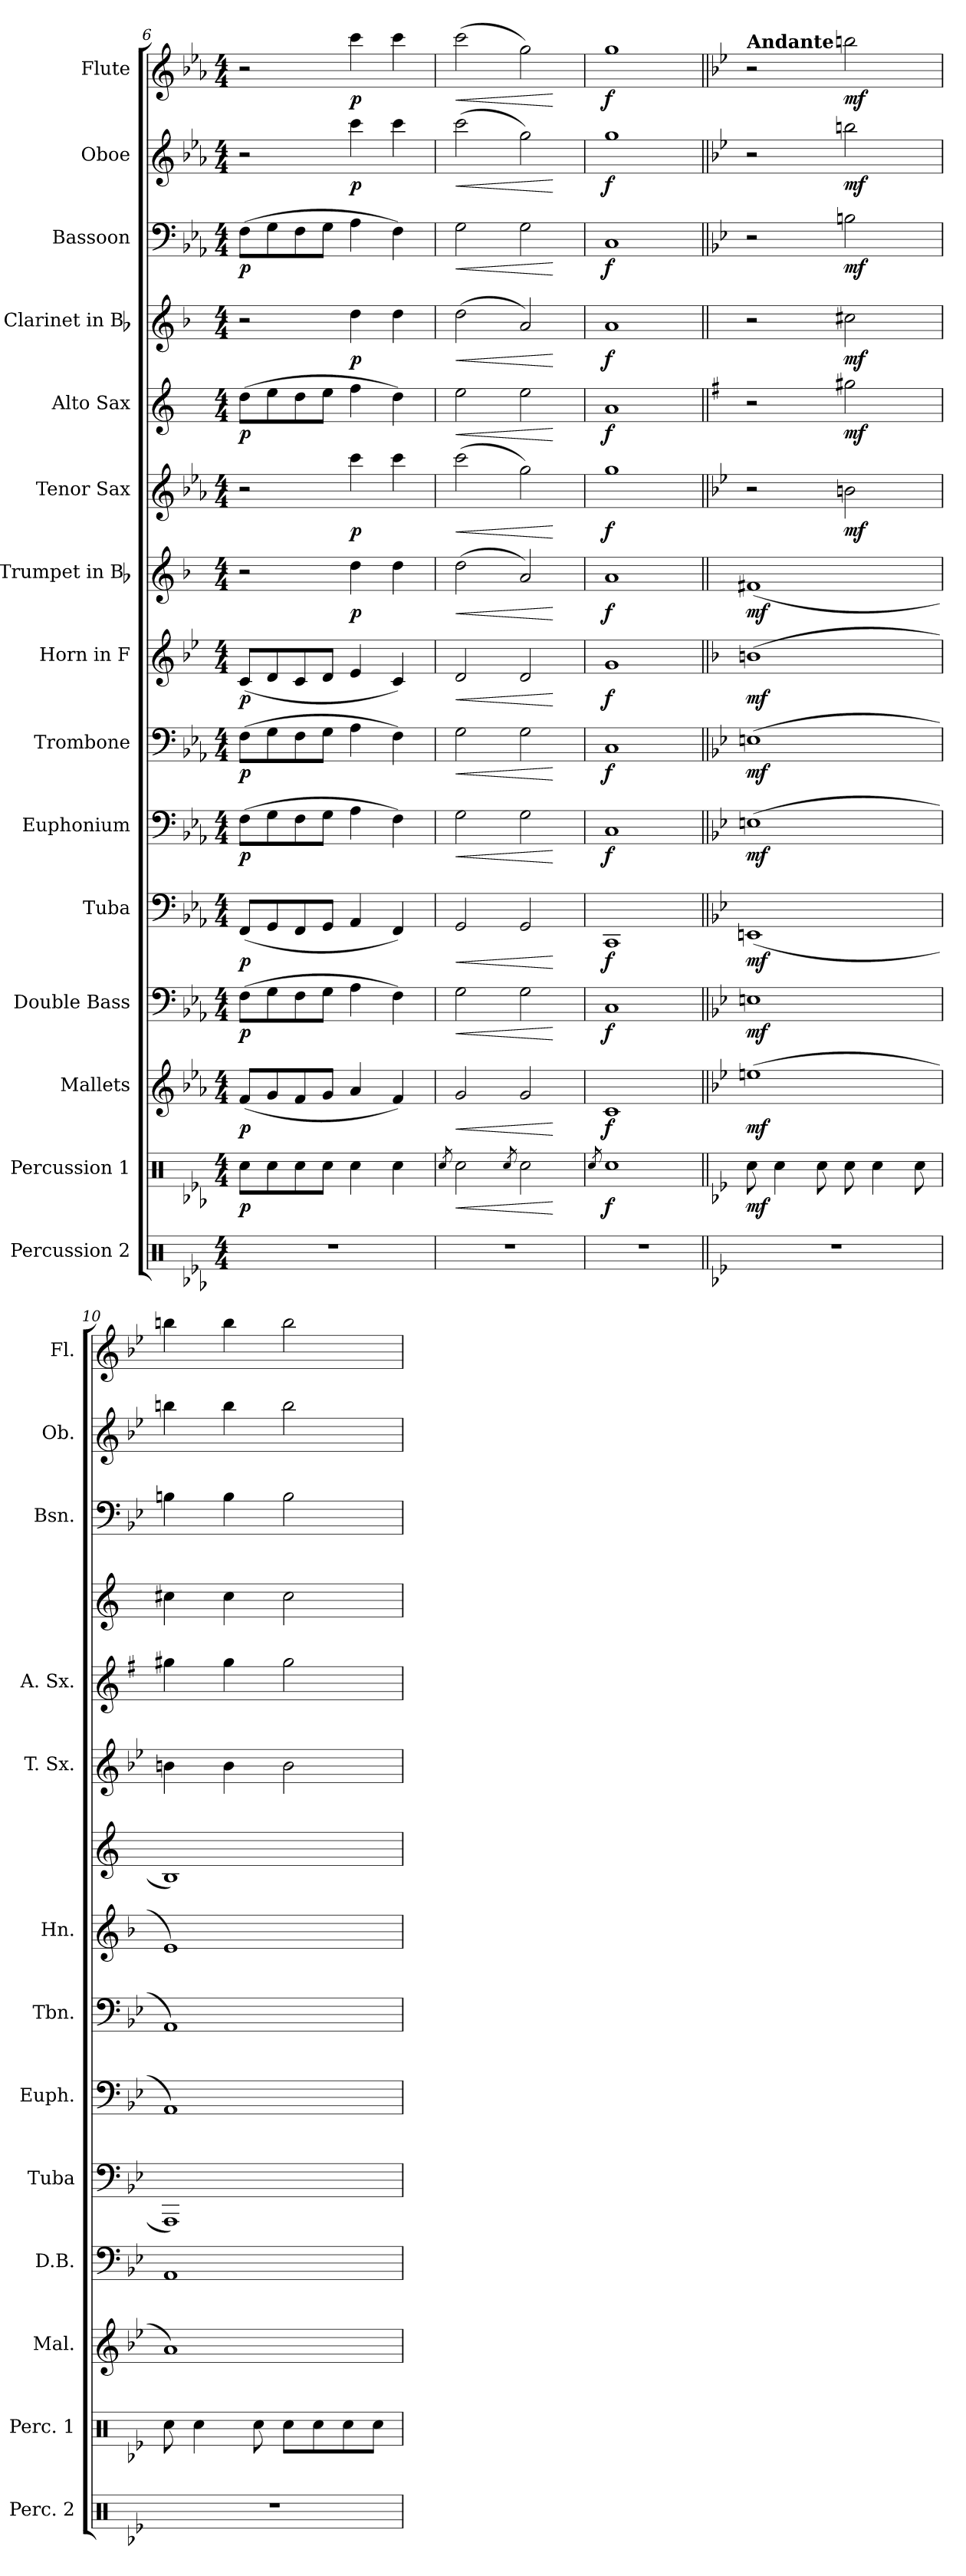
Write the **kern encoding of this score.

**kern	**kern	**dynam	**kern	**dynam	**kern	**dynam	**kern	**dynam	**kern	**dynam	**kern	**dynam	**kern	**dynam	**kern	**dynam	**kern	**dynam	**kern	**dynam	**kern	**dynam	**kern	**dynam	**kern	**dynam	**kern	**dynam
*part15	*part14	*part14	*part13	*part13	*part12	*part12	*part11	*part11	*part10	*part10	*part9	*part9	*part8	*part8	*part7	*part7	*part6	*part6	*part5	*part5	*part4	*part4	*part3	*part3	*part2	*part2	*part1	*part1
*staff15	*staff14	*staff14	*staff13	*staff13	*staff12	*staff12	*staff11	*staff11	*staff10	*staff10	*staff9	*staff9	*staff8	*staff8	*staff7	*staff7	*staff6	*staff6	*staff5	*staff5	*staff4	*staff4	*staff3	*staff3	*staff2	*staff2	*staff1	*staff1
*I"Percussion 2	*I"Percussion 1	*	*I"Mallets	*	*I"Double Bass	*	*I"Tuba	*	*I"Euphonium	*	*I"Trombone	*	*I"Horn in F	*	*I"Trumpet in Bb	*	*I"Tenor Sax	*	*I"Alto Sax	*	*I"Clarinet in Bb	*	*I"Bassoon	*	*I"Oboe	*	*I"Flute	*
*I'Perc. 2	*I'Perc. 1	*	*I'Mal.	*	*I'D.B.	*	*I'Tuba	*	*I'Euph.	*	*I'Tbn.	*	*I'Hn.	*	*	*	*I'T. Sx.	*	*I'A. Sx.	*	*	*	*I'Bsn.	*	*I'Ob.	*	*I'Fl.	*
*clefX	*clefX	*	*clefG2	*	*clefF4	*	*clefF4	*	*clefF4	*	*clefF4	*	*clefG2	*	*clefG2	*	*clefG2	*	*clefG2	*	*clefG2	*	*clefF4	*	*clefG2	*	*clefG2	*
*	*	*	*	*	*ITrd7c12	*	*	*	*	*	*	*	*ITrd4c7	*	*ITrd1c2	*	*ITrd8c14	*	*ITrd5c9	*	*ITrd1c2	*	*	*	*	*	*	*
*k[b-e-a-]	*k[b-e-a-]	*	*k[b-e-a-]	*	*k[b-e-a-]	*	*k[b-e-a-]	*	*k[b-e-a-]	*	*k[b-e-a-]	*	*k[b-e-a-]	*	*k[b-e-a-]	*	*k[b-e-a-]	*	*k[b-e-a-]	*	*k[b-e-a-]	*	*k[b-e-a-]	*	*k[b-e-a-]	*	*k[b-e-a-]	*
*c:	*c:	*	*c:	*	*c:	*	*c:	*	*c:	*	*c:	*	*c:	*	*c:	*	*c:	*	*c:	*	*c:	*	*c:	*	*c:	*	*c:	*
*M4/4	*M4/4	*	*M4/4	*	*M4/4	*	*M4/4	*	*M4/4	*	*M4/4	*	*M4/4	*	*M4/4	*	*M4/4	*	*M4/4	*	*M4/4	*	*M4/4	*	*M4/4	*	*M4/4	*
=6	=6	=6	=6	=6	=6	=6	=6	=6	=6	=6	=6	=6	=6	=6	=6	=6	=6	=6	=6	=6	=6	=6	=6	=6	=6	=6	=6	=6
!	!	!LO:DY:b	!	!LO:DY:b	!	!LO:DY:b	!	!LO:DY:b	!	!LO:DY:b	!	!LO:DY:b	!	!LO:DY:b	!	!	!	!	!	!LO:DY:b	!	!	!	!LO:DY:b	!	!	!	!
1r	8Rcc\L	p	(<8f/L	p	(>8FF\L	p	(<8FF/L	p	(>8F\L	p	(>8F\L	p	(<8F/L	p	2r	.	2r	.	(>8f\L	p	2r	.	(>8F\L	p	2r	.	2r	.
.	8Rcc\	.	8g/	.	8GG\	.	8GG/	.	8G\	.	8G\	.	8G/	.	.	.	.	.	8g\	.	.	.	8G\	.	.	.	.	.
.	8Rcc\	.	8f/	.	8FF\	.	8FF/	.	8F\	.	8F\	.	8F/	.	.	.	.	.	8f\	.	.	.	8F\	.	.	.	.	.
.	8Rcc\J	.	8g/J	.	8GG\J	.	8GG/J	.	8G\J	.	8G\J	.	8G/J	.	.	.	.	.	8g\J	.	.	.	8G\J	.	.	.	.	.
!	!	!	!	!	!	!	!	!	!	!	!	!	!	!	!	!LO:DY:b	!	!LO:DY:b	!	!	!	!LO:DY:b	!	!	!	!LO:DY:b	!	!LO:DY:b
.	4Rcc\	.	4a-/	.	4AA-\	.	4AA-/	.	4A-\	.	4A-\	.	4A-/	.	4cc\	p	4cc\	p	4a-\	.	4cc\	p	4A-\	.	4ccc\	p	4ccc\	p
.	4Rcc\	.	4f/)	.	4FF\)	.	4FF/)	.	4F\)	.	4F\)	.	4F/)	.	4cc\	.	4cc\	.	4f\)	.	4cc\	.	4F\)	.	4ccc\	.	4ccc\	.
=7	=7	=7	=7	=7	=7	=7	=7	=7	=7	=7	=7	=7	=7	=7	=7	=7	=7	=7	=7	=7	=7	=7	=7	=7	=7	=7	=7	=7
.	8qRcc/	.	.	.	.	.	.	.	.	.	.	.	.	.	.	.	.	.	.	.	.	.	.	.	.	.	.	.
!	!	!LO:HP:b	!	!LO:HP:b	!	!LO:HP:b	!	!LO:HP:b	!	!LO:HP:b	!	!LO:HP:b	!	!LO:HP:b	!	!LO:HP:b	!	!LO:HP:b	!	!LO:HP:b	!	!LO:HP:b	!	!LO:HP:b	!	!LO:HP:b	!	!LO:HP:b
1r	2Rcc\	<	2g/	<	2GG\	<	2GG/	<	2G\	<	2G\	<	2G/	<	(>2cc\	<	(>2cc\	<	2g\	<	(>2cc\	<	2G\	<	(>2ccc\	<	(>2ccc\	<
.	8qRcc/	.	.	.	.	.	.	.	.	.	.	.	.	.	.	.	.	.	.	.	.	.	.	.	.	.	.	.
.	2Rcc\	.	2g/	.	2GG\	.	2GG/	.	2G\	.	2G\	.	2G/	.	2g/)	.	2g\)	.	2g\	.	2g/)	.	2G\	.	2gg\)	.	2gg\)	.
.	.	[	.	[	.	[	.	[	.	[	.	[	.	[	.	[	.	[	.	[	.	[	.	[	.	[	.	[
=8	=8	=8	=8	=8	=8	=8	=8	=8	=8	=8	=8	=8	=8	=8	=8	=8	=8	=8	=8	=8	=8	=8	=8	=8	=8	=8	=8	=8
.	8qRcc/	.	.	.	.	.	.	.	.	.	.	.	.	.	.	.	.	.	.	.	.	.	.	.	.	.	.	.
!	!	!LO:DY:b	!	!LO:DY:b	!	!LO:DY:b	!	!LO:DY:b	!	!LO:DY:b	!	!LO:DY:b	!	!LO:DY:b	!	!LO:DY:b	!	!LO:DY:b	!	!LO:DY:b	!	!LO:DY:b	!	!LO:DY:b	!	!LO:DY:b	!	!LO:DY:b
1r	1Rcc	f	1c	f	1CC	f	1CC	f	1C	f	1C	f	1c	f	1g	f	1g	f	1c	f	1g	f	1C	f	1gg	f	1gg	f
!!LO:PB:g=z
=9||	=9||	=9||	=9||	=9||	=9||	=9||	=9||	=9||	=9||	=9||	=9||	=9||	=9||	=9||	=9||	=9||	=9||	=9||	=9||	=9||	=9||	=9||	=9||	=9||	=9||	=9||	=9||	=9||
*k[b-e-]	*k[b-e-]	*	*k[b-e-]	*	*k[b-e-]	*	*k[b-e-]	*	*k[b-e-]	*	*k[b-e-]	*	*k[b-e-]	*	*k[b-e-]	*	*k[b-e-]	*	*k[b-e-]	*	*k[b-e-]	*	*k[b-e-]	*	*k[b-e-]	*	*k[b-e-]	*
*B-:	*B-:	*	*B-:	*	*B-:	*	*B-:	*	*B-:	*	*B-:	*	*B-:	*	*B-:	*	*B-:	*	*B-:	*	*B-:	*	*B-:	*	*B-:	*	*B-:	*
*	*	*	*	*	*	*	*	*	*	*	*	*	*	*	*	*	*	*	*	*	*	*	*	*	*	*	*MM80	*
!	!	!	!	!	!	!	!	!	!	!	!	!	!	!	!	!	!	!	!	!	!	!	!	!	!	!	!LO:TX:a:B:t=Andante	!
!	!	!LO:DY:b	!	!LO:DY:b	!	!LO:DY:b	!	!LO:DY:b	!	!LO:DY:b	!	!LO:DY:b	!	!LO:DY:b	!	!LO:DY:b	!	!	!	!	!	!	!	!	!	!	!	!
1r	8Rcc\	mf	(>1een	mf	1EEn	mf	(<1EEn	mf	(>1En	mf	(>1En	mf	(>1en	mf	(<1en	mf	2r	.	2r	.	2r	.	2r	.	2r	.	2r	.
.	4Rcc\	.	.	.	.	.	.	.	.	.	.	.	.	.	.	.	.	.	.	.	.	.	.	.	.	.	.	.
.	8Rcc\	.	.	.	.	.	.	.	.	.	.	.	.	.	.	.	.	.	.	.	.	.	.	.	.	.	.	.
!	!	!	!	!	!	!	!	!	!	!	!	!	!	!	!	!	!	!LO:DY:b	!	!LO:DY:b	!	!LO:DY:b	!	!LO:DY:b	!	!LO:DY:b	!	!LO:DY:b
.	8Rcc\	.	.	.	.	.	.	.	.	.	.	.	.	.	.	.	2Bn\	mf	2bn\	mf	2bn\	mf	2Bn\	mf	2bbn\	mf	2bbn\	mf
.	4Rcc\	.	.	.	.	.	.	.	.	.	.	.	.	.	.	.	.	.	.	.	.	.	.	.	.	.	.	.
.	8Rcc\	.	.	.	.	.	.	.	.	.	.	.	.	.	.	.	.	.	.	.	.	.	.	.	.	.	.	.
=10	=10	=10	=10	=10	=10	=10	=10	=10	=10	=10	=10	=10	=10	=10	=10	=10	=10	=10	=10	=10	=10	=10	=10	=10	=10	=10	=10	=10
1r	8Rcc\	.	1a)	.	1AAA	.	1AAA)	.	1AA)	.	1AA)	.	1A)	.	1A)	.	4Bn\	.	4bn\	.	4bn\	.	4Bn\	.	4bbn\	.	4bbn\	.
.	4Rcc\	.	.	.	.	.	.	.	.	.	.	.	.	.	.	.	.	.	.	.	.	.	.	.	.	.	.	.
.	.	.	.	.	.	.	.	.	.	.	.	.	.	.	.	.	4B\	.	4b\	.	4b\	.	4B\	.	4bb\	.	4bb\	.
.	8Rcc\	.	.	.	.	.	.	.	.	.	.	.	.	.	.	.	.	.	.	.	.	.	.	.	.	.	.	.
.	8Rcc\L	.	.	.	.	.	.	.	.	.	.	.	.	.	.	.	2B\	.	2b\	.	2b\	.	2B\	.	2bb\	.	2bb\	.
.	8Rcc\	.	.	.	.	.	.	.	.	.	.	.	.	.	.	.	.	.	.	.	.	.	.	.	.	.	.	.
.	8Rcc\	.	.	.	.	.	.	.	.	.	.	.	.	.	.	.	.	.	.	.	.	.	.	.	.	.	.	.
.	8Rcc\J	.	.	.	.	.	.	.	.	.	.	.	.	.	.	.	.	.	.	.	.	.	.	.	.	.	.	.
=	=	=	=	=	=	=	=	=	=	=	=	=	=	=	=	=	=	=	=	=	=	=	=	=	=	=	=	=
*-	*-	*-	*-	*-	*-	*-	*-	*-	*-	*-	*-	*-	*-	*-	*-	*-	*-	*-	*-	*-	*-	*-	*-	*-	*-	*-	*-	*-
